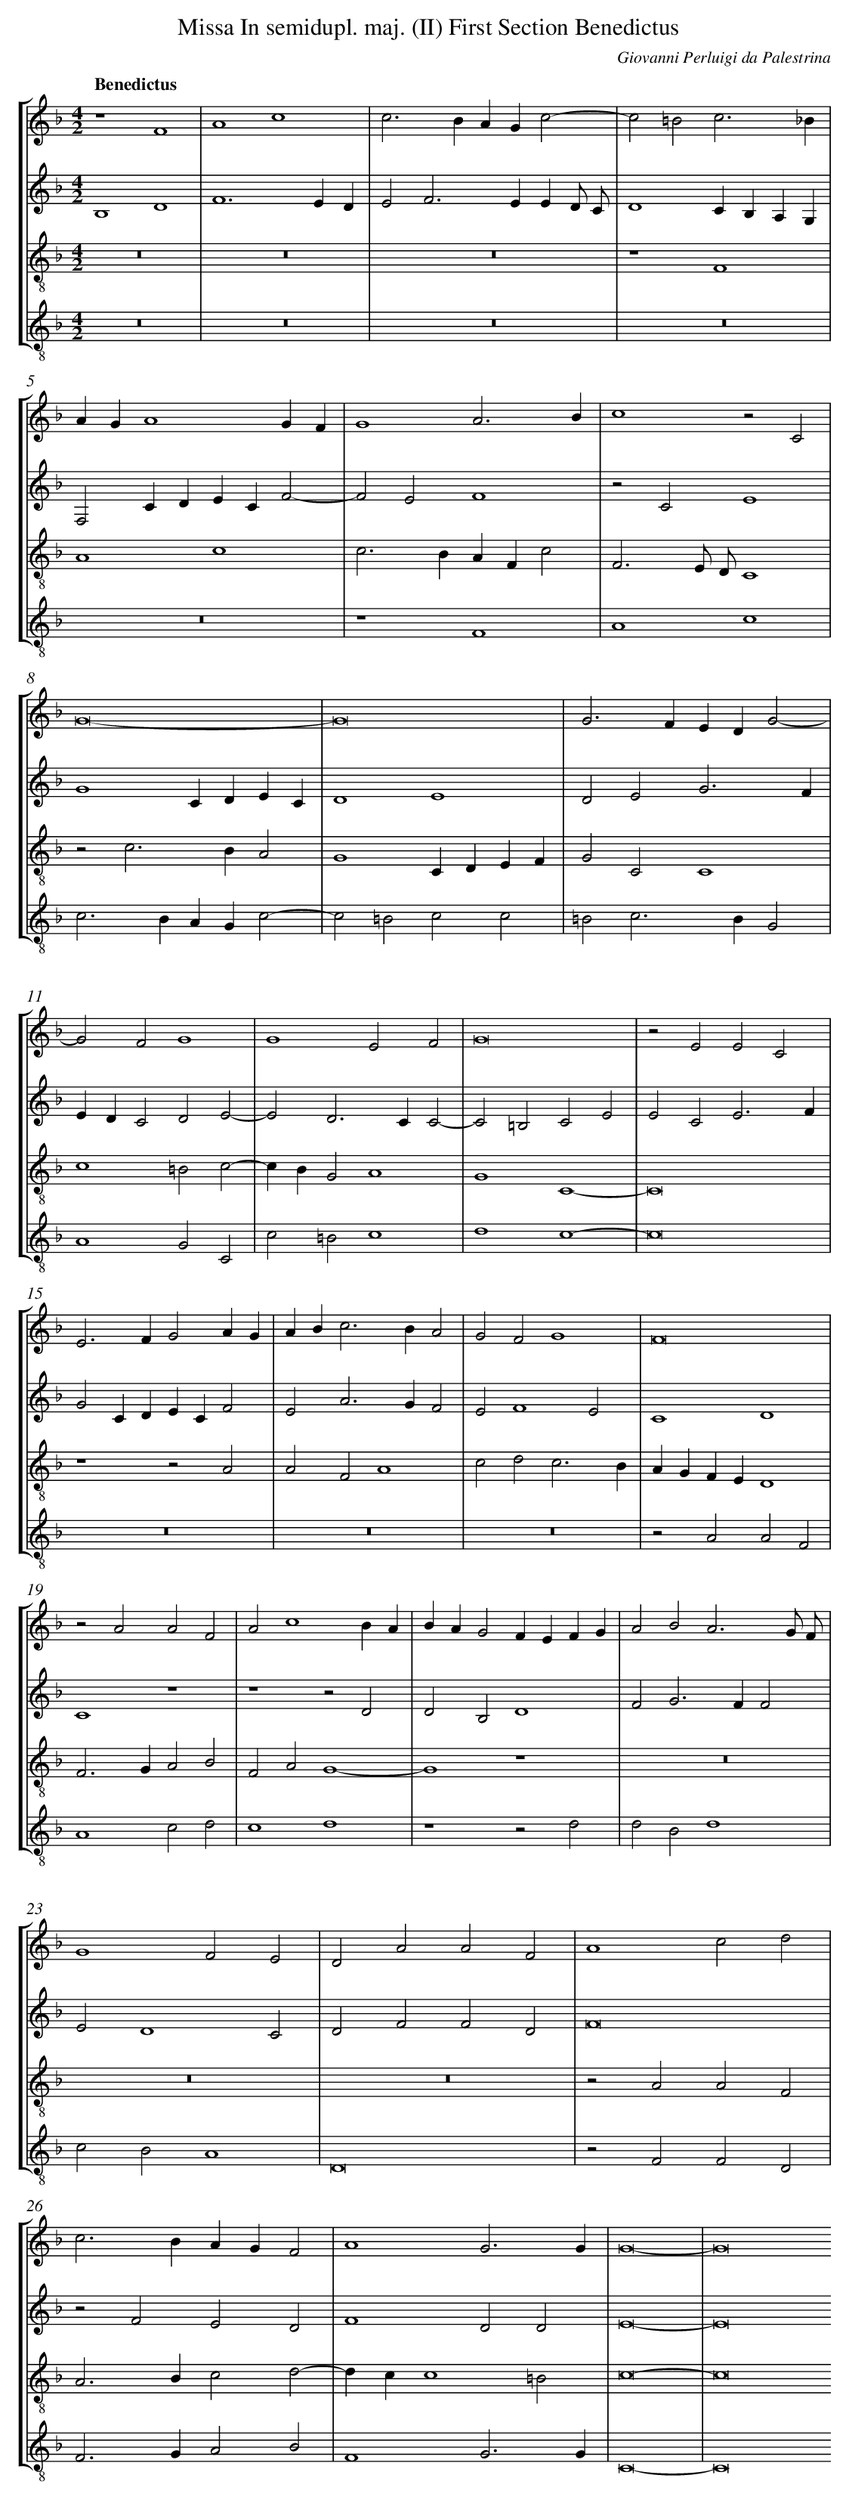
X:1
T: Missa In semidupl. maj. (II) First Section Benedictus
C: Giovanni Perluigi da Palestrina
L: 1/4
M: 4/2
Q: "Benedictus"
%%staves [1 2 3 4]
V: 1 clef=treble
V: 2 clef=treble
V: 3 clef=treble-8
V: 4 clef=treble-8
K: F
[V:1] z4F4 |
[V:2] B,4D4 |
[V:3] z8 |
[V:4] z8 |
[V:1] A4c4 |
[V:2] F6ED |
[V:3] z8 |
[V:4] z8 |
[V:1] c2>B2AGc2- |
[V:2] E2F2>E2ED/ C/ |
[V:3] z8 |
[V:4] z8 |
[V:1] c2=B2c3_B |
[V:2] D4CB,A,G, |
[V:3] z4F4 |
[V:4] z8 |
[V:1] AGA4GF |
[V:2] F,2CDECF2- |
[V:3] A4c4 |
[V:4] z8 |
[V:1] G4A3B |
[V:2] F2E2F4 |
[V:3] c2>B2AFc2 |
[V:4] z4F4 |
[V:1] c4z2C2 |
[V:2] z2C2E4 |
[V:3] F3E/ D/C4 |
[V:4] A4c4 |
[V:1] G8- |
[V:2] G4CDEC |
[V:3] z2c2>B2A2 |
[V:4] c2>B2AGc2- |
[V:1] G8 |
[V:2] D4E4 |
[V:3] G4CDEF |
[V:4] c2=B2c2c2 |
[V:1] G2>F2EDG2- |
[V:2] D2E2G3F |
[V:3] G2C2C4 |
[V:4] =B2c2>B2G2 |
[V:1] G2F2G4 |
[V:2] EDC2D2E2- |
[V:3] c4=B2c2- |
[V:4] A4G2C2 |
[V:1] G4E2F2 |
[V:2] E2D2>C2C2- |
[V:3] cBG2A4 |
[V:4] c2=B2c4 |
[V:1] G8 |
[V:2] C2=B,2C2E2 |
[V:3] G4C4- |
[V:4] d4c4- |
[V:1] z2E2E2C2 |
[V:2] E2C2E3F |
[V:3] C8 |
[V:4] c8 |
[V:1] E2>F2G2AG |
[V:2] G2CDECF2 |
[V:3] z4z2A2 |
[V:4] z8 |
[V:1] AB2<c2BA2 |
[V:2] E2A2>G2F2 |
[V:3] A2F2A4 |
[V:4] z8 |
[V:1] G2F2G4 |
[V:2] E2F4E2 |
[V:3] c2d2c3B |
[V:4] z8 |
[V:1] F8 |
[V:2] C4D4 |
[V:3] AGFED4 |
[V:4] z2A2A2F2 |
[V:1] z2A2A2F2 |
[V:2] C4z4 |
[V:3] F2>G2A2B2 |
[V:4] A4c2d2 |
[V:1] A2c4BA |
[V:2] z4z2D2 |
[V:3] F2A2G4- |
[V:4] c4d4 |
[V:1] BAG2FEFG |
[V:2] D2B,2D4 |
[V:3] G4z4 |
[V:4] z4z2d2 |
[V:1] A2B2A3G/ F/ |
[V:2] F2G2>F2F2 |
[V:3] z8 |
[V:4] d2B2d4 |
[V:1] G4F2E2 |
[V:2] E2D4C2 |
[V:3] z8 |
[V:4] c2B2A4 |
[V:1] D2A2A2F2 |
[V:2] D2F2F2D2 |
[V:3] z8 |
[V:4] D8 |
[V:1] A4c2d2 |
[V:2] F8 |
[V:3] z2A2A2F2 |
[V:4] z2F2F2D2 |
[V:1] c2>B2AGF2 |
[V:2] z2F2E2D2 |
[V:3] A2>B2c2d2- |
[V:4] F2>G2A2B2 |
[V:1] A4G3G |
[V:2] F4D2D2 |
[V:3] dcc4=B2 |
[V:4] F4G3G |
[V:1] G8- |
[V:2] E8- |
[V:3] c8- |
[V:4] C8- |
[V:1] G8
[V:2] E8
[V:3] c8
[V:4] C8
